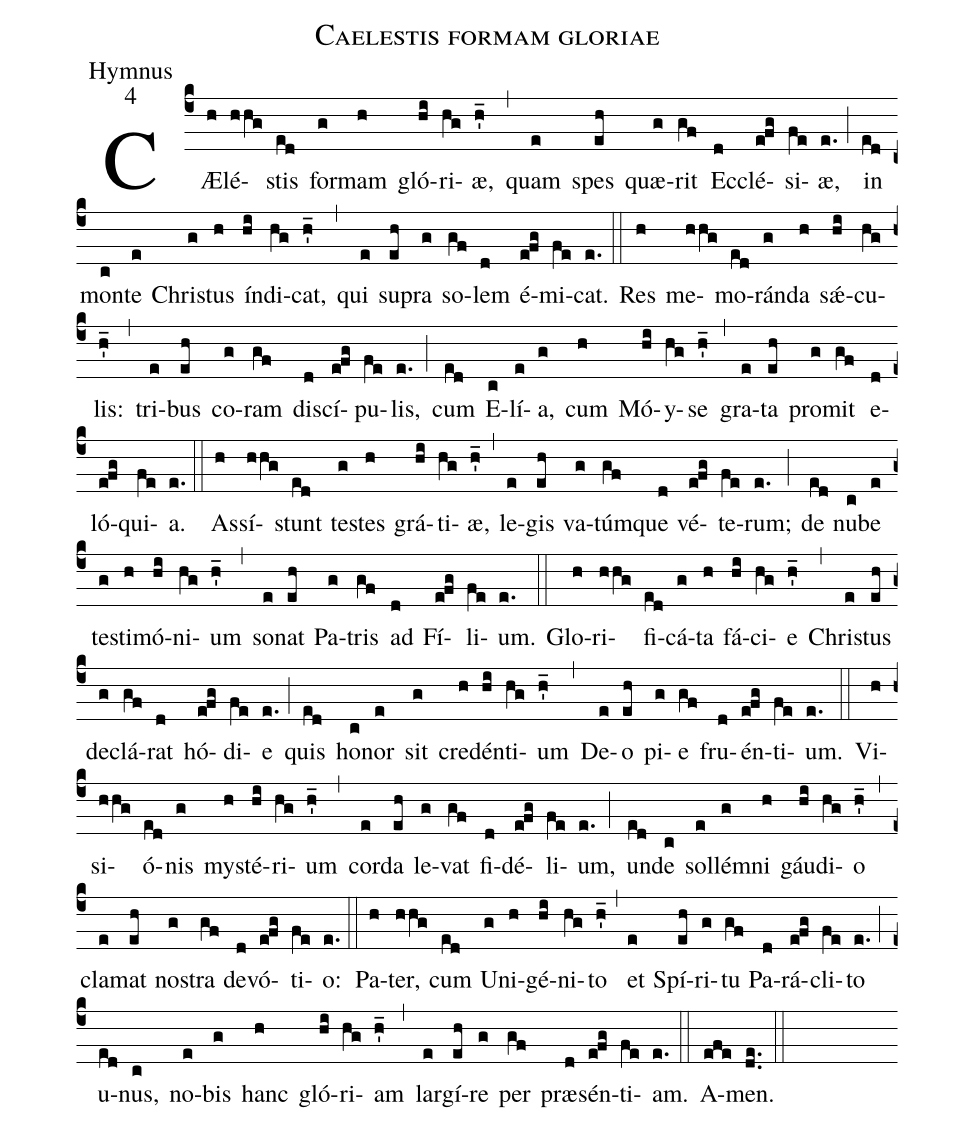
name:Caelestis formam gloriae;
office-part:Hymnus;
mode:4;
%%
(c4)
CÆ(h)lé(hhg)stis(ed) for(g)mam(h) gló(hi)ri(hg)æ,(h'_) (,)
quam(e) spes(eh) quæ(g)rit(gf) Ec(d)clé(e!fg)si(fe)æ,(e.) (;)
in(ed) mon(c)te(e) Chri(g)stus(h) ín(hi)di(hg)cat,(h'_) (,)
qui(e) su(eh)pra(g) so(gf)lem(d) é(e!fg)mi(fe)cat.(e.) (::)
Res(h) me(hhg)mo(ed)rán(g)da(h) sǽ(hi)cu(hg)lis:(h'_) (,)
tri(e)bus(eh) co(g)ram(gf) di(d)scí(e!fg)pu(fe)lis,(e.) (;)
cum(ed) E(c)lí(e)a,(g) cum(h) Mó(hi)y(hg)se(h'_) (,)
gra(e)ta(eh) pro(g)mit(gf) e(d)ló(e!fg)qui(fe)a.(e.) (::)
As(h)sí(hhg)stunt(ed) te(g)stes(h) grá(hi)ti(hg)æ,(h'_) (,)
le(e)gis(eh) va(g)túm(gf)que(d) vé(e!fg)te(fe)rum;(e.) (;)
de(ed) nu(c)be(e) te(g)sti(h)mó(hi)ni(hg)um(h'_) (,)
so(e)nat(eh) Pa(g)tris(gf) ad(d) Fí(e!fg)li(fe)um.(e.) (::)
Glo(h)ri(hhg)fi(ed)cá(g)ta(h) fá(hi)ci(hg)e(h'_) (,)
Chri(e)stus(eh) de(g)clá(gf)rat(d) hó(e!fg)di(fe)e(e.) (;)
quis(ed) ho(c)nor(e) sit(g) cre(h)dén(hi)ti(hg)um(h'_) (,)
De(e)o(eh) pi(g)e(gf) fru(d)én(e!fg)ti(fe)um.(e.) (::)
Vi(h)si(hhg)ó(ed)nis(g) my(h)sté(hi)ri(hg)um(h'_) (,)
cor(e)da(eh) le(g)vat(gf) fi(d)dé(e!fg)li(fe)um,(e.) (;)
un(ed)de(c) sol(e)lém(g)ni(h) gáu(hi)di(hg)o(h'_) (,)
cla(e)mat(eh) no(g)stra(gf) de(d)vó(e!fg)ti(fe)o:(e.) (::)
Pa(h)ter,(hhg) cum(ed) U(g)ni(h)gé(hi)ni(hg)to(h'_) (,)
et(e) Spí(eh)ri(g)tu(gf) Pa(d)rá(e!fg)cli(fe)to(e.) (;)
u(ed)nus,(c) no(e)bis(g) hanc(h) gló(hi)ri(hg)am(h'_) (,)
lar(e)gí(eh)re(g) per(gf) præ(d)sén(e!fg)ti(fe)am.(e.) (::)
A(efe)men.(de..) (::)
